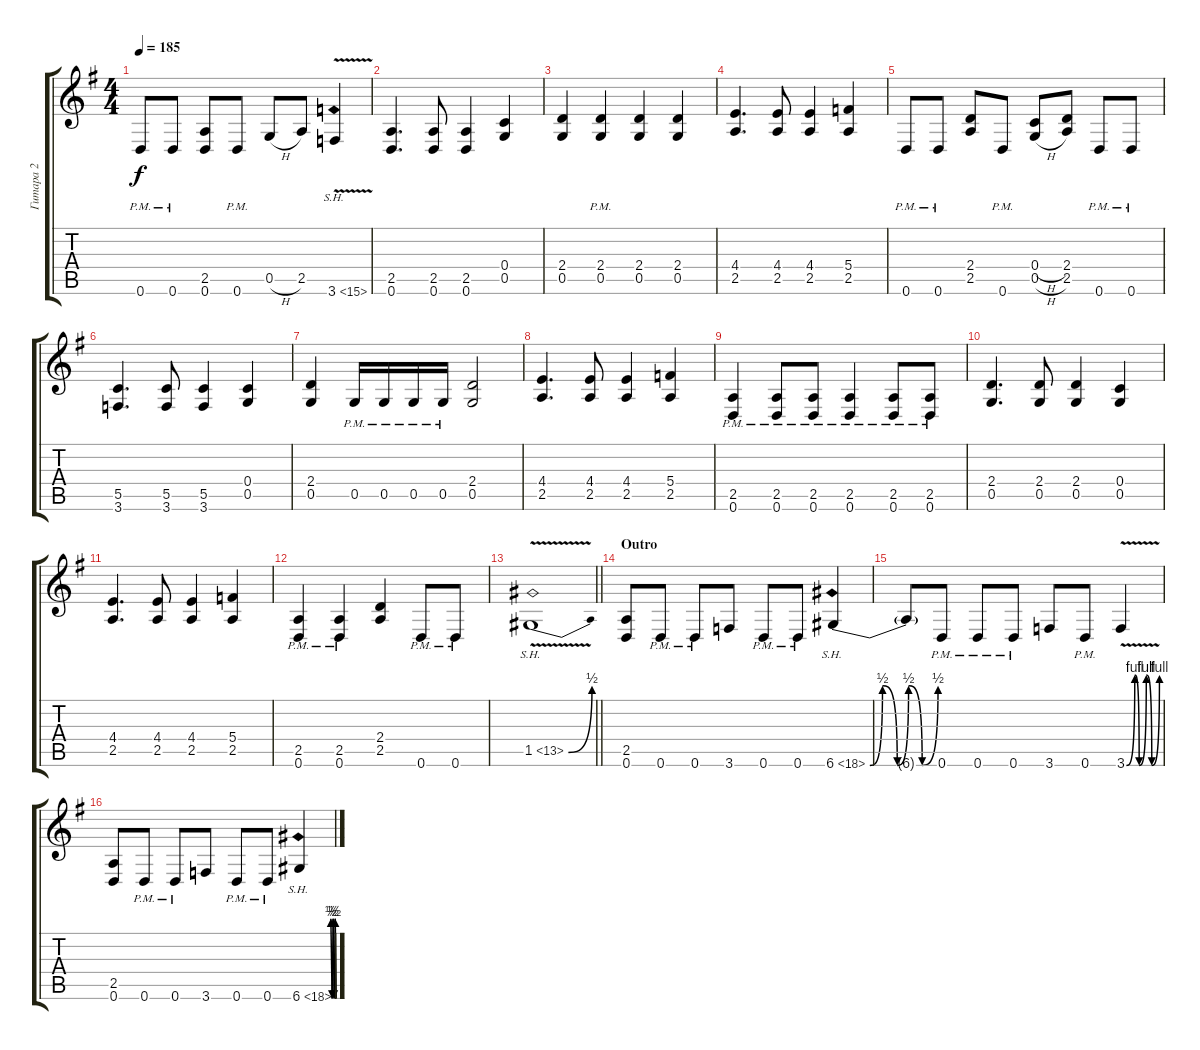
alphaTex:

\track ("Гитара 2" "Гитара 2") {instrument distortionguitar}
\staff {score tabs}
\tuning (D4 A3 F3 C3 G2 D2) {hide}
\ts (4 4)
\tempo 185
\clef g2
\ks eminor
0.6{pm}.8{dy f} 0.6{pm}.8 (2.5 0.6).8 0.6{pm}.8 0.5{h}.8 2.5.8 3.6{sh 12 v}.4 |
(2.5 0.6).4{d} (2.5 0.6).8 (2.5 0.6).4 (0.4 0.5).4 |
(2.4 0.5).4 (2.4{pm} 0.5{pm}).4 (2.4 0.5).4 (2.4 0.5).4 |
(4.4 2.5).4{d} (4.4 2.5).8 (4.4 2.5).4 (5.4 2.5).4 |
0.6{pm}.8 0.6{pm}.8 (2.4 2.5).8 0.6{pm}.8 (0.4{h} 0.5{h}).8 (2.4 2.5).8 0.6{pm}.8 0.6{pm}.8 |
(5.5 3.6).4{d} (5.5 3.6).8 (5.5 3.6).4 (0.4 0.5).4 |
(2.4 0.5).4 0.5{pm}.16 0.5{pm}.16 0.5{pm}.16 0.5{pm}.16 (2.4 0.5).2 |
(4.4 2.5).4{d} (4.4 2.5).8 (4.4 2.5).4 (5.4 2.5).4 |
(2.5{pm} 0.6{pm}).4 (2.5{pm} 0.6{pm}).8 (2.5{pm} 0.6{pm}).8 (2.5{pm} 0.6{pm}).4 (2.5{pm} 0.6{pm}).8 (2.5{pm} 0.6{pm}).8 |
(2.4 0.5).4{d} (2.4 0.5).8 (2.4 0.5).4 (0.4 0.5).4 |
(4.4 2.5).4{d} (4.4 2.5).8 (4.4 2.5).4 (5.4 2.5).4 |
(2.5{pm} 0.6{pm}).4 (2.5{pm} 0.6{pm}).4 (2.4 2.5).4 0.6{pm}.8 0.6{pm}.8 |
\barLineRight lightlight
1.5{be (bend 0 0 60 2) sh 12 v}.1 |
\section ("" "Outro")
(2.5 0.6).8 0.6{pm}.8 0.6{pm}.8 3.6.8 0.6{pm}.8 0.6{pm}.8 6.6{be (custom 0 0 11 2 24 0 34 2 46 0 60 2) sh 12}.4 |
6.6{t}.8 0.6{pm}.8 0.6{pm}.8 0.6{pm}.8 3.6.8 0.6{pm}.8 3.6{be (custom 0 0 15 4 23 0 36 4 46 0 60 4) v}.4 |
(2.5 0.6).8 0.6{pm}.8 0.6{pm}.8 3.6.8 0.6{pm}.8 0.6{pm}.8 6.6{be (custom 0 0 11 2 24 0 34 2 46 0 60 2) sh 12}.4
